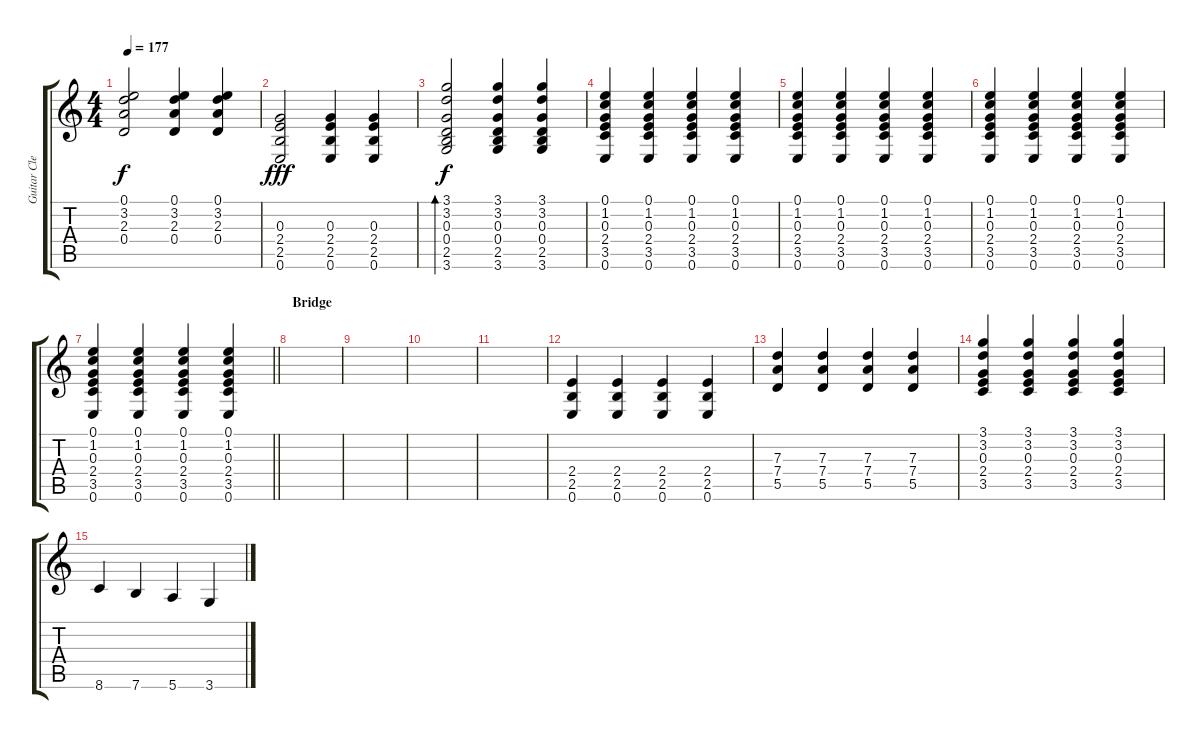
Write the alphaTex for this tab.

\track ("Guitar Clean" "Guitar Cle") {instrument electricguitarclean}
\staff {score tabs}
\tuning (E4 B3 G3 D3 A2 E2) {hide}
\ts (4 4)
\tempo 177
\clef g2
\ks c
(0.1 3.2 2.3 0.4).2{dy f} (0.1 3.2 2.3 0.4).4 (0.1 3.2 2.3 0.4).4 |
(0.3 2.4 2.5 0.6).2{dy fff} (0.3 2.4 2.5 0.6).4 (0.3 2.4 2.5 0.6).4 |
(3.1 3.2 0.3 0.4 2.5 3.6).2{bd 120 dy f} (3.1 3.2 0.3 0.4 2.5 3.6).4 (3.1 3.2 0.3 0.4 2.5 3.6).4 |
(0.1 1.2 0.3 2.4 3.5 0.6).4 (0.1 1.2 0.3 2.4 3.5 0.6).4 (0.1 1.2 0.3 2.4 3.5 0.6).4 (0.1 1.2 0.3 2.4 3.5 0.6).4 |
(0.1 1.2 0.3 2.4 3.5 0.6).4 (0.1 1.2 0.3 2.4 3.5 0.6).4 (0.1 1.2 0.3 2.4 3.5 0.6).4 (0.1 1.2 0.3 2.4 3.5 0.6).4 |
(0.1 1.2 0.3 2.4 3.5 0.6).4 (0.1 1.2 0.3 2.4 3.5 0.6).4 (0.1 1.2 0.3 2.4 3.5 0.6).4 (0.1 1.2 0.3 2.4 3.5 0.6).4 |
\barLineRight lightlight
(0.1 1.2 0.3 2.4 3.5 0.6).4 (0.1 1.2 0.3 2.4 3.5 0.6).4 (0.1 1.2 0.3 2.4 3.5 0.6).4 (0.1 1.2 0.3 2.4 3.5 0.6).4 |
\section ("" "Bridge")
|
|
|
|
(2.4 2.5 0.6).4 (2.4 2.5 0.6).4 (2.4 2.5 0.6).4 (2.4 2.5 0.6).4 |
(7.3 7.4 5.5).4 (7.3 7.4 5.5).4 (7.3 7.4 5.5).4 (7.3 7.4 5.5).4 |
(3.1 3.2 0.3 2.4 3.5).4 (3.1 3.2 0.3 2.4 3.5).4 (3.1 3.2 0.3 2.4 3.5).4 (3.1 3.2 0.3 2.4 3.5).4 |
8.6.4 7.6.4 5.6.4 3.6.4
